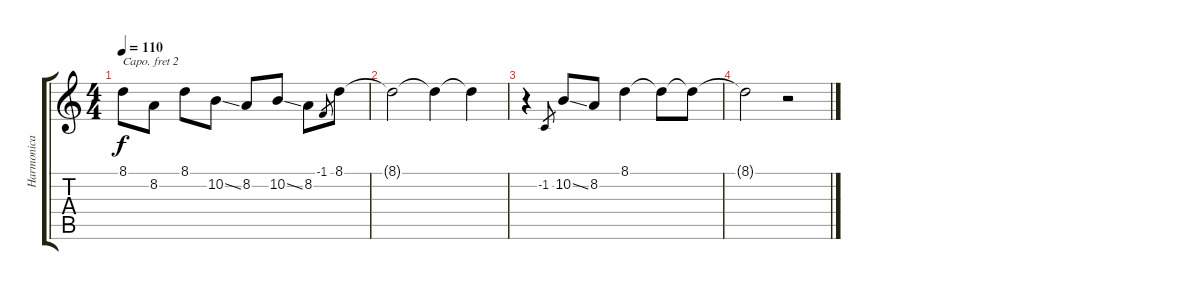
\track ("Harmonica" "Harmonica") {instrument harmonica}
\staff {score tabs}
\capo 2
\tuning (E4 B3 G3 D3 A2 E2) {hide}
\ts (4 4)
\tempo 110
\clef g2
\ks c
8.1.8{dy f} 8.2.8 8.1.8 10.2{ss}.8 8.2.8 10.2{ss}.8 8.2.8 -1.1.8{gr} 8.1.8 |
8.1{t}.2 8.1{t}.4 8.1{t}.4 |
r.4 -1.2.8{gr} 10.2{ss}.8 8.2.8 8.1.4 8.1{t}.8 8.1{t}.8 |
8.1{t}.2 r.2
